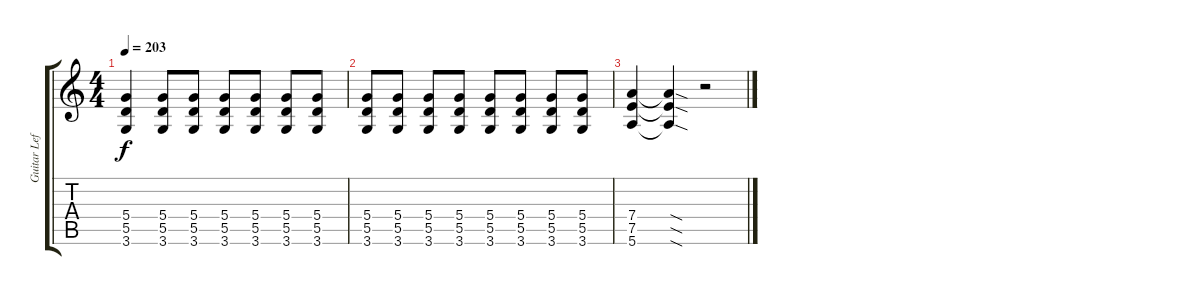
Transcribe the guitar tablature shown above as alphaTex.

\track ("Guitar Left" "Guitar Lef") {instrument distortionguitar}
\staff {score tabs}
\tuning (E4 B3 G3 D3 A2 E2) {hide}
\ts (4 4)
\tempo 203
\clef g2
\ks c
(5.4 5.5 3.6).4{dy f} (5.4 5.5 3.6).8 (5.4 5.5 3.6).8 (5.4 5.5 3.6).8 (5.4 5.5 3.6).8 (5.4 5.5 3.6).8 (5.4 5.5 3.6).8 |
(5.4 5.5 3.6).8 (5.4 5.5 3.6).8 (5.4 5.5 3.6).8 (5.4 5.5 3.6).8 (5.4 5.5 3.6).8 (5.4 5.5 3.6).8 (5.4 5.5 3.6).8 (5.4 5.5 3.6).8 |
(7.4 7.5 5.6).4 (7.4{sod t} 7.5{sod t} 5.6{sod t}).4 r.2
